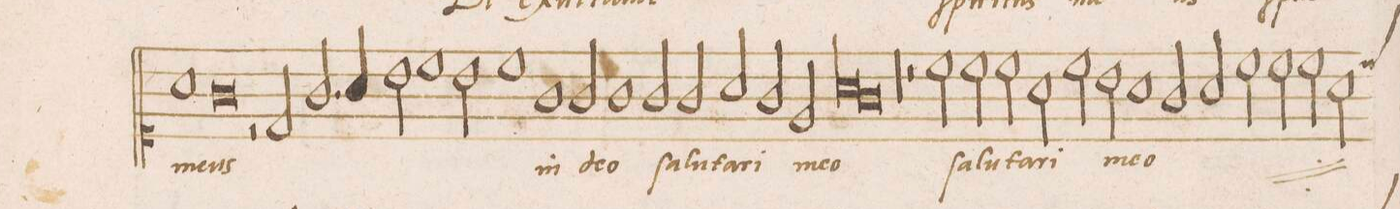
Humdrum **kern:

**kern	**text
*I"DISCANTVS	*
*clefC1	*
*k[]	*
*met(C|)	*
*M2/1	*
1a	me-
0g	-us
=24	=24
2r	.
2d/	.
=25	=25
2.g/	.
4a/	.
2b\	.
1cc	.
=26	=26
2b\	.
1cc	.
=27	=27
1g	in
2g/	de-
1g	-o
=28	=28
2g/	ſa-
2g/	-lu-
2a/	-ta-
=29	=29
2g/	-ri
2e/	me-
*lig	*
1a	-o
=30	=30
1g	.
*Xlig	*
1r	.
=31	=31
1r	.
1r	.
=32	=32
1r	.
2r	.
2cc\	ſa-
=33	=33
2cc\	-lu-
2cc\	-ta-
2a\	-ri
2cc\	.
=34	=34
2b\	me-
1a	-o
*	*ij
2g/	sa-
=35	=35
2a/	-lu-
2cc\	-ta-
2cc\	-ri
2cc\	.
=36	=36
*custos:cc	*
2a\	sa-
*-	*-
